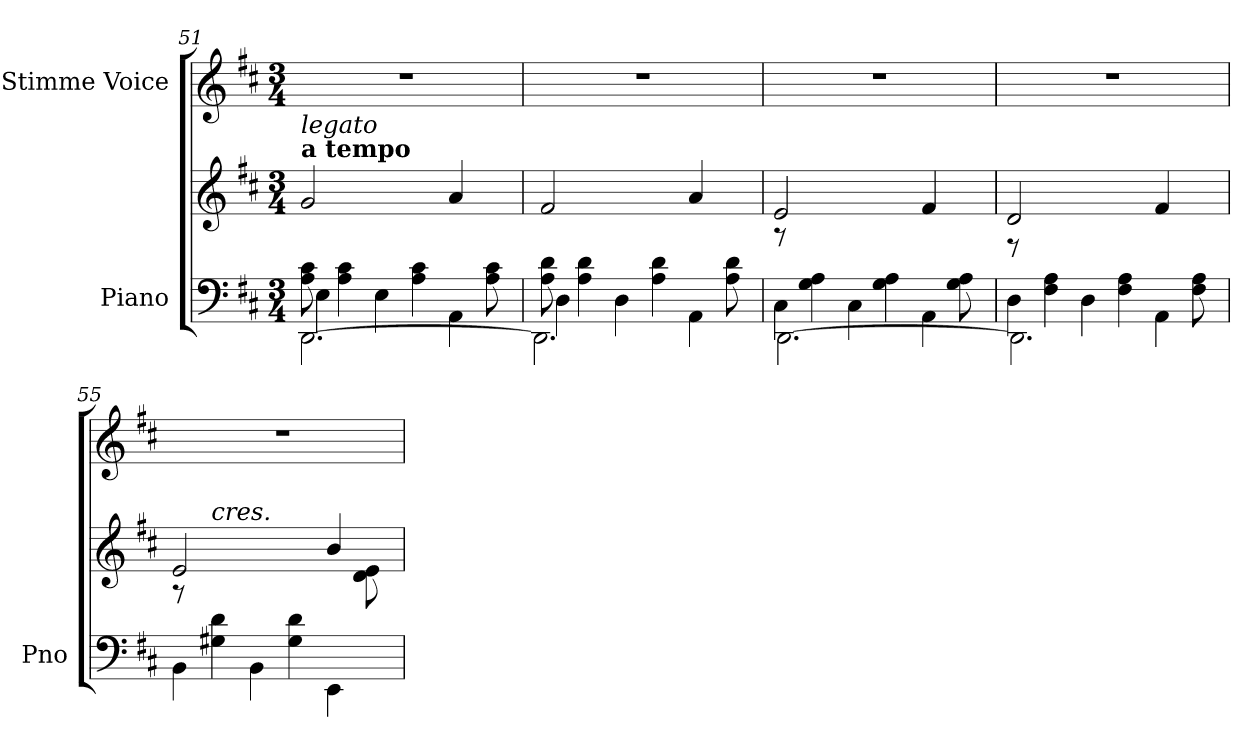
**kern	**kern	**kern
*part2	*part2	*part1
*staff3	*staff2	*staff1
*I"Piano	*	*I"Stimme Voice
*I'Pno	*	*
*clefF4	*clefG2	*clefG2
*k[f#c#]	*k[f#c#]	*k[f#c#]
*M3/4	*M3/4	*M3/4
=51	=51	=51
*^	*	*
*	*^	*	*
!	!	!	!LO:TX:a:B:t=a tempo	!
!	!	!	!LO:TX:i:t=legato	!
8A\ 8c#\	4E\	[2.DD\	2g/	2.r
4A\ 4c#\	.	.	.	.
.	4E\	.	.	.
4A\ 4c#\	.	.	.	.
.	4AA\	.	4a/	.
8A\ 8c#\	.	.	.	.
=52	=52	=52	=52	=52
8A\ 8d\	4D\	2.DD\]	2f#/	2.r
4A\ 4d\	.	.	.	.
.	4D\	.	.	.
4A\ 4d\	.	.	.	.
.	4AA\	.	4a/	.
8A\ 8d\	.	.	.	.
=53	=53	=53	=53	=53
*	*	*	*^	*
8ryy	4C#\	[2.DD\	2e/	8r	2.r
4G\ 4A\	.	.	.	2ryy	.
.	4C#\	.	.	.	.
4G\ 4A\	.	.	.	.	.
.	4AA\	.	4f#/	.	.
8G\ 8A\	.	.	.	8ryy	.
=54	=54	=54	=54	=54	=54
8ryy	4D\	2.DD\]	2d/	8r	2.r
4F#\ 4A\	.	.	.	2ryy	.
.	4D\	.	.	.	.
4F#\ 4A\	.	.	.	.	.
.	4AA\	.	4f#/	.	.
8F#\ 8A\	.	.	.	8ryy	.
*	*v	*v	*	*	*
=55	=55	=55	=55	=55
8ryy	4BB\	2e/	8r	2.r
!	!	!	!LO:TX:a:i:t=cres.	!
4G#X\ 4d\	.	.	2ryy	.
.	4BB\	.	.	.
4G#\ 4d\	.	.	.	.
.	4EE\	4b/	.	.
8ryy	.	.	8d\ 8e\	.
*v	*v	*	*	*
*	*v	*v	*
=	=	=
*-	*-	*-
